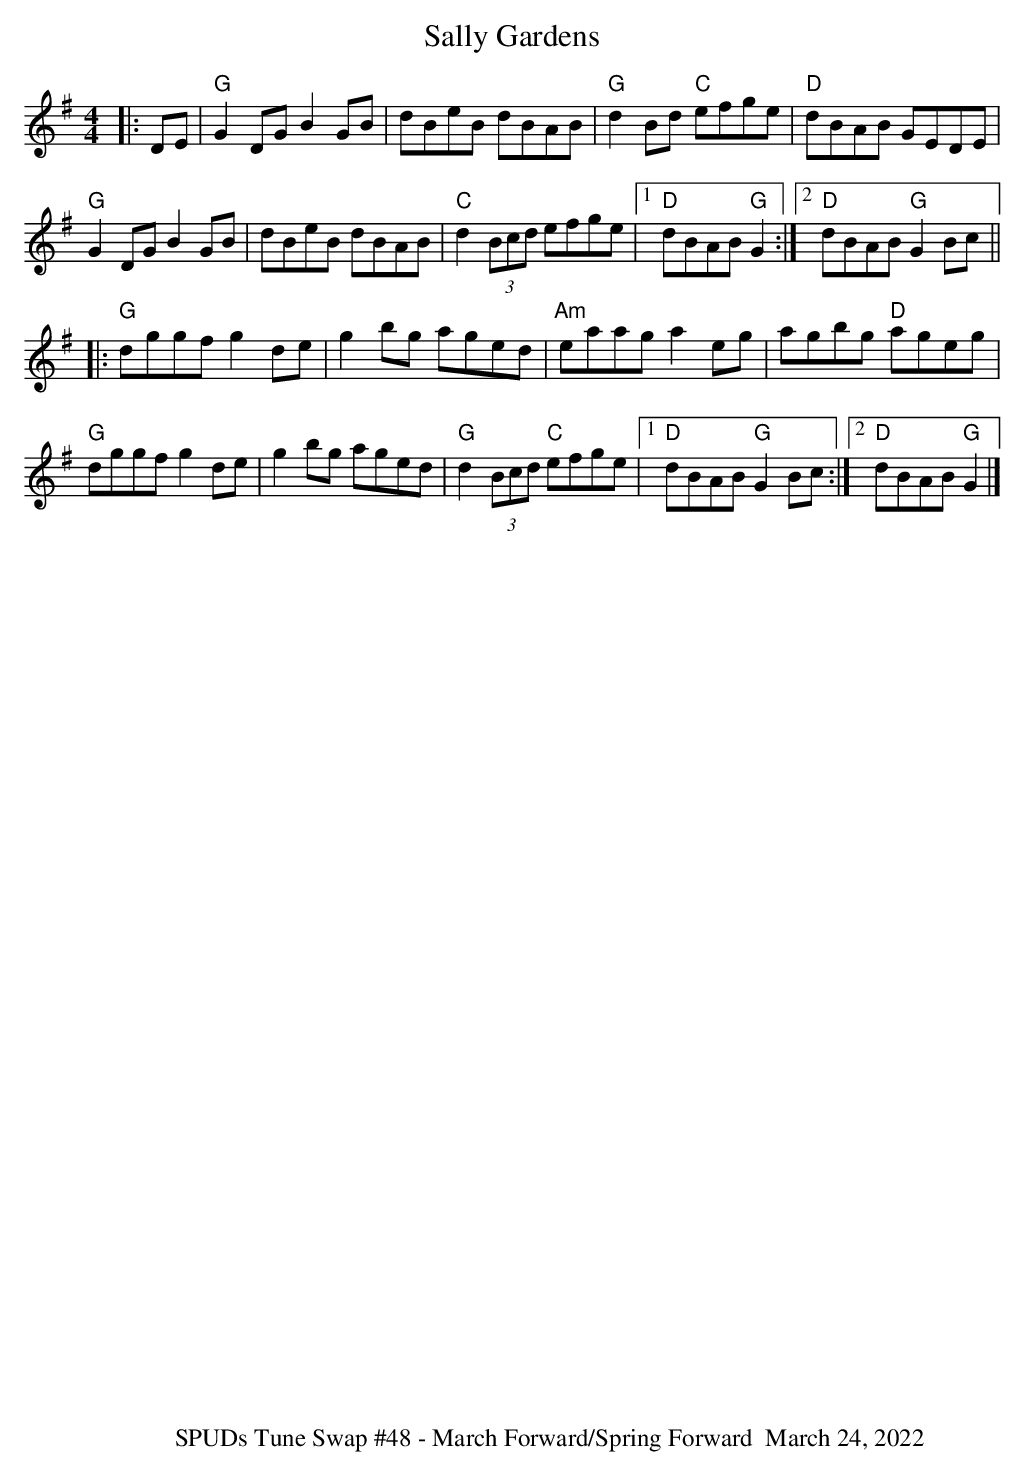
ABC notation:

X:1
T:Sally Gardens
M:4/4
L:1/8
K:G
|:DE|"G"G2DGB2GB|dBeB dBAB|"G"d2Bd "C"efge|"D"dBAB GEDE|
"G"G2DGB2GB|dBeB dBAB|"C"d2 (3Bcd efge|1"D"dBAB "G"G2:|2"D"dBAB "G"G2Bc||
|:"G"dggfg2de|g2bg aged|"Am"eaaga2eg|agbg "D"ageg|
"G"dggfg2de|g2bg aged|"G"d2(3Bcd "C"efge|1"D"dBAB "G"G2Bc:|2"D"dBAB "G"G2|]
